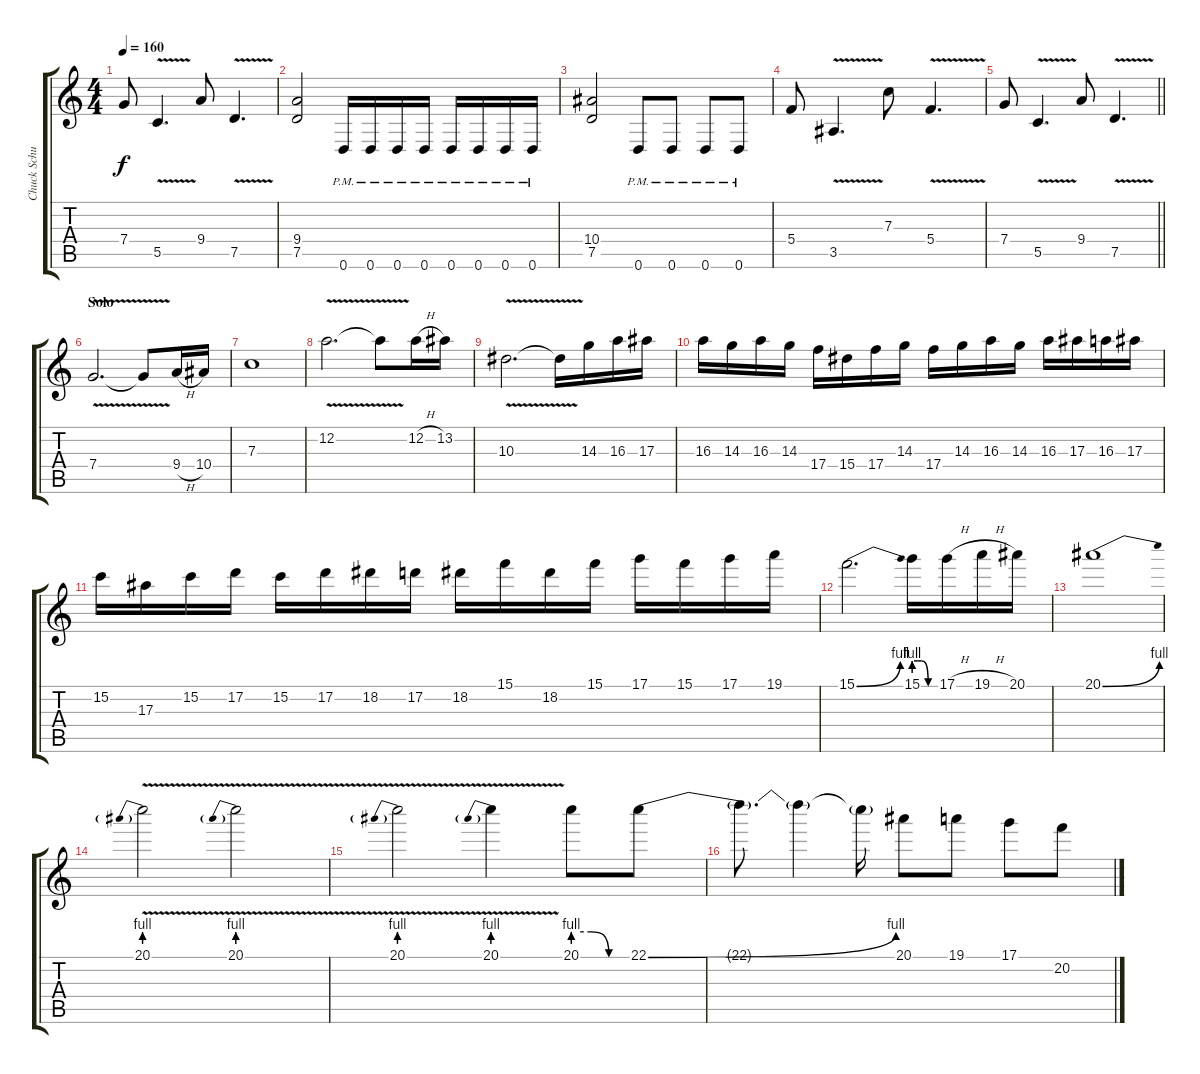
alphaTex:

\track ("Chuck Schuldiner" "Chuck Schu") {instrument distortionguitar}
\staff {score tabs}
\tuning (D4 A3 F3 C3 G2 D2) {hide}
\ts (4 4)
\tempo 160
\clef g2
\ks c
7.4.8{dy f} 5.5{v}.4{d} 9.4.8 7.5{v}.4{d} |
(9.4 7.5).2 0.6{pm}.16 0.6{pm}.16 0.6{pm}.16 0.6{pm}.16 0.6{pm}.16 0.6{pm}.16 0.6{pm}.16 0.6{pm}.16 |
(10.4 7.5).2 0.6{pm}.8 0.6{pm}.8 0.6{pm}.8 0.6{pm}.8 |
5.4.8 3.5{v}.4{d} 7.3.8 5.4{v}.4{d} |
\barLineRight lightlight
7.4.8 5.5{v}.4{d} 9.4.8 7.5{v}.4{d} |
\section ("" "Solo")
7.4{v}.2{d} 7.4{t}.8 9.4{h}.16 10.4.16 |
7.3.1 |
12.2{v}.2{d} 12.2{t}.8 12.2{h}.16 13.2.16 |
10.3{v}.2{d} 10.3{t}.16 14.3.16 16.3.16 17.3.16 |
16.3.16 14.3.16 16.3.16 14.3.16 17.4.16 15.4.16 17.4.16 14.3.16 17.4.16 14.3.16 16.3.16 14.3.16 16.3.16 17.3.16 16.3.16 17.3.16 |
15.2.16 17.3.16 15.2.16 17.2.16 15.2.16 17.2.16 18.2.16 17.2.16 18.2.16 15.1.16 18.2.16 15.1.16 17.1.16 15.1.16 17.1.16 19.1.16 |
15.1{be (bend 0 0 60 4)}.2{d} 15.1{be (custom 0 4 20 4 40 0 60 0)}.16 17.1{h}.16 19.1{h}.16 20.1.16 |
20.1{be (bend 0 0 60 4)}.1 |
20.1{be (prebend 0 4 60 4) v}.2 20.1{be (prebend 0 4 60 4) v}.2 |
20.1{be (prebend 0 4 60 4) v}.2 20.1{be (prebend 0 4 60 4) v}.4 20.1{be (custom 0 4 20 4 40 0 60 0)}.8 22.1{be (bend 0 0 60 4)}.8 |
22.1{t}.8{d} 22.1{t}.4 22.1{t}.16 20.1.8 19.1.8 17.1.8 20.2.8
